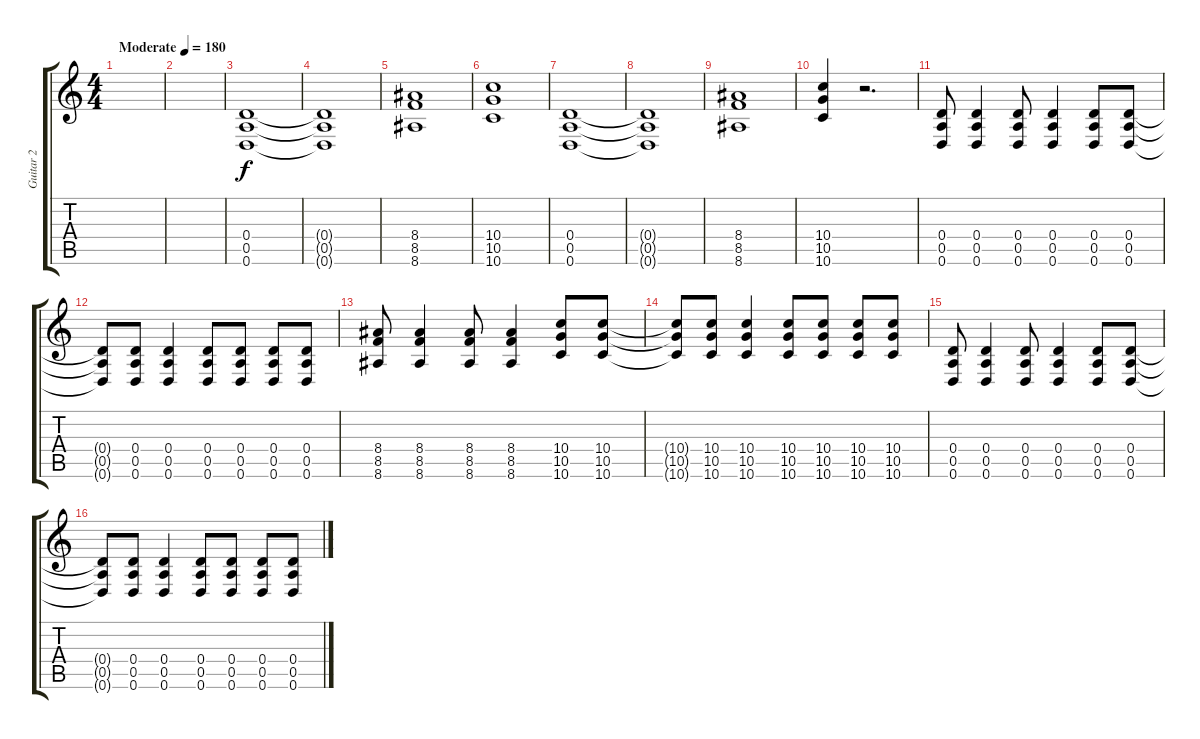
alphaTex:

\track ("Guitar 2" "Guitar 2") {instrument distortionguitar}
\staff {score tabs}
\tuning (E4 B3 G3 D3 A2 D2) {hide}
\ts (4 4)
\tempo (180 "Moderate")
\clef g2
\ks c
|
|
(0.4 0.5 0.6).1 |
(0.4{t} 0.5{t} 0.6{t}).1 |
(8.4 8.5 8.6).1 |
(10.4 10.5 10.6).1 |
(0.4 0.5 0.6).1 |
(0.4{t} 0.5{t} 0.6{t}).1 |
(8.4 8.5 8.6).1 |
(10.4 10.5 10.6).4 r.2{d} |
(0.4 0.5 0.6).8 (0.4 0.5 0.6).4 (0.4 0.5 0.6).8 (0.4 0.5 0.6).4 (0.4 0.5 0.6).8 (0.4 0.5 0.6).8 |
(0.4{t} 0.5{t} 0.6{t}).8 (0.4 0.5 0.6).8 (0.4 0.5 0.6).4 (0.4 0.5 0.6).8 (0.4 0.5 0.6).8 (0.4 0.5 0.6).8 (0.4 0.5 0.6).8 |
(8.4 8.5 8.6).8 (8.4 8.5 8.6).4 (8.4 8.5 8.6).8 (8.4 8.5 8.6).4 (10.4 10.5 10.6).8 (10.4 10.5 10.6).8 |
(10.4{t} 10.5{t} 10.6{t}).8 (10.4 10.5 10.6).8 (10.4 10.5 10.6).4 (10.4 10.5 10.6).8 (10.4 10.5 10.6).8 (10.4 10.5 10.6).8 (10.4 10.5 10.6).8 |
(0.4 0.5 0.6).8 (0.4 0.5 0.6).4 (0.4 0.5 0.6).8 (0.4 0.5 0.6).4 (0.4 0.5 0.6).8 (0.4 0.5 0.6).8 |
(0.4{t} 0.5{t} 0.6{t}).8 (0.4 0.5 0.6).8 (0.4 0.5 0.6).4 (0.4 0.5 0.6).8 (0.4 0.5 0.6).8 (0.4 0.5 0.6).8 (0.4 0.5 0.6).8
